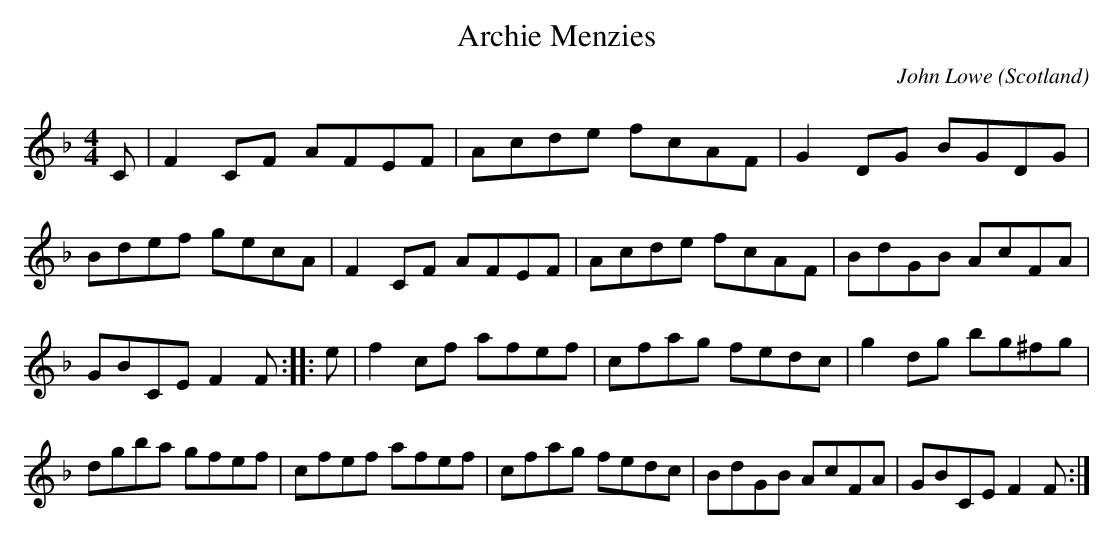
X:1
T:Archie Menzies
C:John Lowe
M:4/4
O:Scotland
K:D minor
C|\
F2CF AFEF | Acde fcAF | G2DG BGDG | Bdef gecA|\
F2CF AFEF | Acde fcAF | BdGB AcFA | GBCE F2F::\
e|\
f2cf afef | cfag fedc | g2dg bg^fg | dgba gfef|\
cfef afef | cfag fedc | BdGB AcFA | GBCE F2F :|
